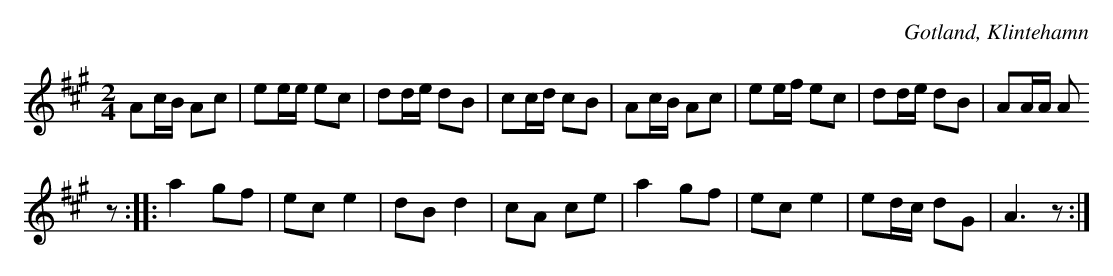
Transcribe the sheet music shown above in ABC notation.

X:1
T:
O:Gotland, Klintehamn
M:2/4
L:1/16
K:A
A2cB A2c2|e2ee e2c2|d2de d2B2|c2cd c2B2|A2cB A2c2|e2ef e2c2|d2de d2B2|A2AA A2
z2::a4 g2f2|e2c2 e4|d2B2 d4|c2A2 c2e2|a4 g2f2|e2c2 e4|e2dc d2G2|A6 z2:|
